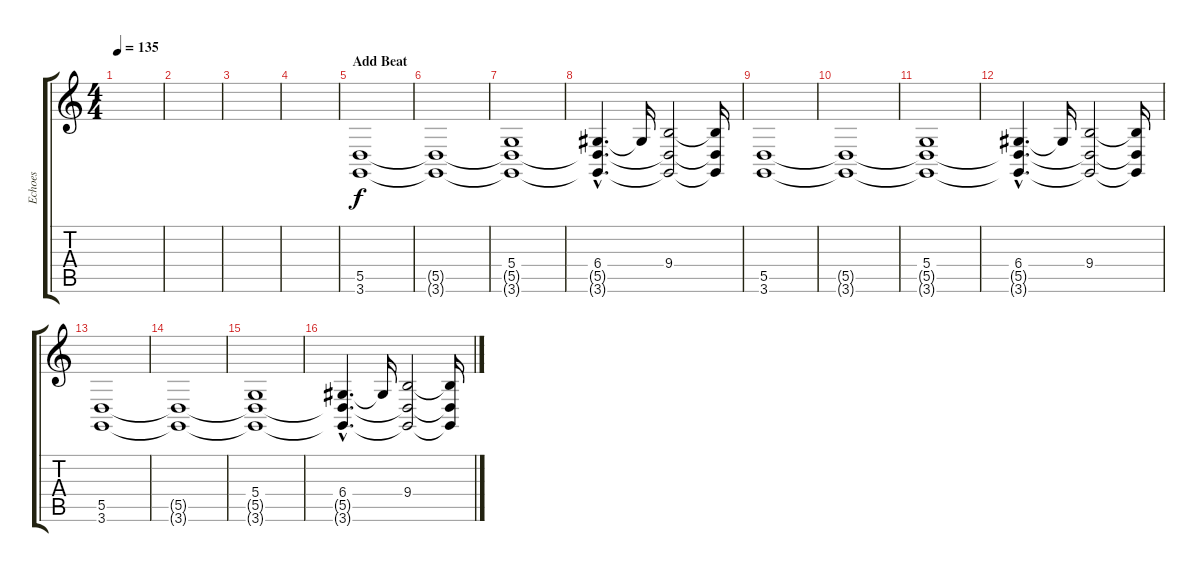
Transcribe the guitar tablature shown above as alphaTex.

\track ("Echoes" "Echoes") {instrument fx6goblins}
\staff {score tabs}
\tuning (E4 B3 G3 D3 A2 E2) {hide}
\ts (4 4)
\tempo 135
\clef g2
\ks c
|
|
|
|
\section ("" "Add Beat")
(5.5 3.6).1{volume 16} |
(5.5{t} 3.6{t}).1 |
(5.4 5.5{t} 3.6{t}).1 |
(6.4{hac} 5.5{hac t} 3.6{hac t}).4{d} 6.4{t}.16 (9.4 5.5{t} 3.6{t}).2 (9.4{t} 5.5{t} 3.6{t}).16 |
(5.5 3.6).1 |
(5.5{t} 3.6{t}).1 |
(5.4 5.5{t} 3.6{t}).1 |
(6.4{hac} 5.5{hac t} 3.6{hac t}).4{d} 6.4{t}.16 (9.4 5.5{t} 3.6{t}).2 (9.4{t} 5.5{t} 3.6{t}).16 |
(5.5 3.6).1 |
(5.5{t} 3.6{t}).1 |
(5.4 5.5{t} 3.6{t}).1 |
(6.4{hac} 5.5{hac t} 3.6{hac t}).4{d} 6.4{t}.16 (9.4 5.5{t} 3.6{t}).2 (9.4{t} 5.5{t} 3.6{t}).16
